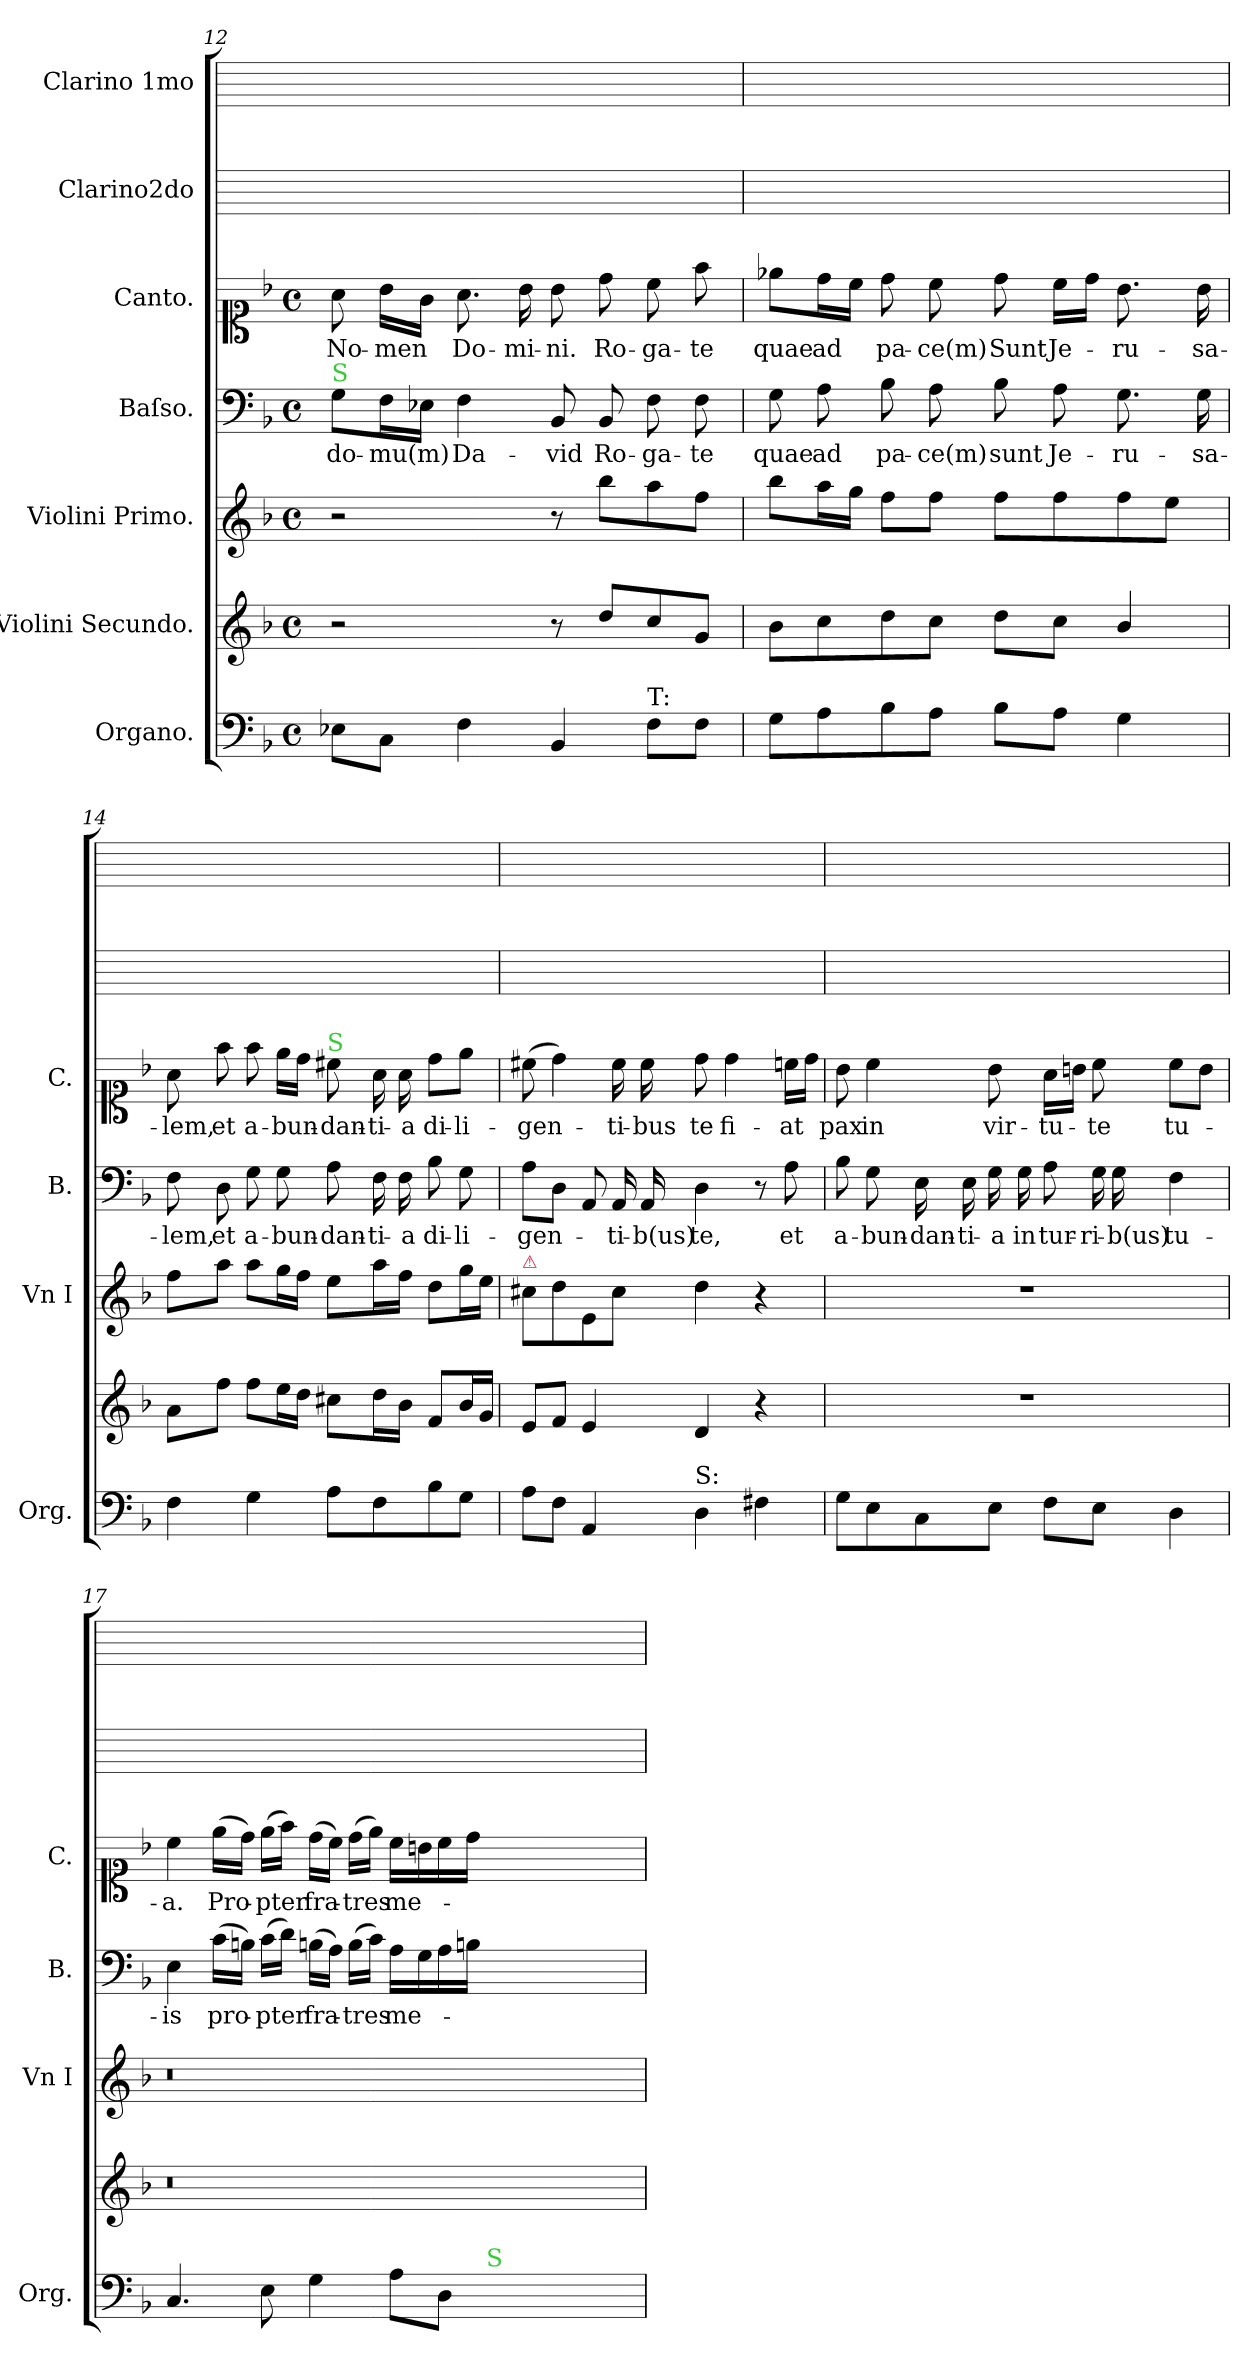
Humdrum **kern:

**kern	**kern	**kern	**kern	**text	**kern	**text	**kern	**kern
*part7	*part6	*part5	*part4	*part4	*part3	*part3	*part2	*part1
*staff7	*staff6	*staff5	*staff4	*staff4	*staff3	*staff3	*staff2	*staff1
*I"Organo.	*I"Violini Secundo.	*I"Violini Primo.	*I"Baſso.	*	*I"Canto.	*	*I"Clarino2do	*I"Clarino 1mo
*I'Org.	*	*I'Vn I	*I'B.	*	*I'C.	*	*	*
*clefF4	*clefG2	*clefG2	*clefF4	*	*clefC1	*	*	*
*k[b-]	*k[b-]	*k[b-]	*k[b-]	*	*k[b-]	*	*	*
*M4/4	*M4/4	*M4/4	*M4/4	*	*M4/4	*	*	*
*met(c)	*met(c)	*met(c)	*met(c)	*	*met(c)	*	*	*
=12	=12	=12	=12	=12	=12	=12	=12	=12
!	!	!	!LO:TX:a:color=limegreen:t=S	!	!	!	!	!
8E-X\L	2r	2r	8G\L	do-	8a\	No-	1ryy	1ryy
8C\J	.	.	16F\L	-mu(m)	16b-\LL	-men	.	.
.	.	.	16E-X\JJ	.	16g\JJ	.	.	.
4F\	.	.	4F\	Da-	8.a\	Do-	.	.
.	.	.	.	.	16b-\	-mi-	.	.
4BB-/	8r	8r	8BB-/	-vid	8b-\	-ni.	.	.
.	8dd/L	8bb-\L	8BB-/	Ro-	8dd\	Ro-	.	.
!LO:TX:a:t=T&colon;	!	!	!	!	!	!	!	!
8F\L	8cc/	8aa\	8F\	-ga-	8cc\	-ga-	.	.
8F\J	8g/J	8ff\J	8F\	-te	8ff\	-te	.	.
=13	=13	=13	=13	=13	=13	=13	=13	=13
8G\L	8b-\L	8bb-\L	8G\	quae	8ee-X\L	quae	1ryy	1ryy
8A\	8cc\	16aa\L	8A\	ad	16dd\L	ad	.	.
.	.	16gg\JJ	.	.	16cc\JJ	.	.	.
8B-\	8dd\	8ff\L	8B-\	pa-	8dd\	pa-	.	.
8A\J	8cc\J	8ff\J	8A\	-ce(m)	8cc\	-ce(m)	.	.
8B-\L	8dd\L	8ff\L	8B-\	sunt	8dd\	Sunt	.	.
8A\J	8cc\J	8ff\	8A\	Je-	16cc\LL	Je-	.	.
.	.	.	.	.	16dd\JJ	.	.	.
4G\	4b-/	8ff\	8.G\	-ru-	8.b-\	-ru-	.	.
.	.	8ee\J	.	.	.	.	.	.
.	.	.	16G\	-sa-	16b-\	-sa-	.	.
=14	=14	=14	=14	=14	=14	=14	=14	=14
4F\	8a\L	8ff\L	8F\	-lem,	8a\	-lem,	1ryy	1ryy
.	8ff\J	8aa\J	8D\	et	8ff\	et	.	.
4G\	8ff\L	8aa\L	8G\	a-	8ff\	a-	.	.
.	16ee\L	16gg\L	8G\	-bun-	16ee\LL	-bun-	.	.
.	16dd\JJ	16ff\JJ	.	.	16dd\JJ	.	.	.
!	!	!	!	!	!LO:TX:a:color=limegreen:t=S	!	!	!
8A\L	8cc#X\L	8ee\L	8A\	-dan-	8cc#X\	-dan-	.	.
8F\	16dd\L	16aa\L	16F\	-ti-	16a\	-ti-	.	.
.	16b-\JJ	16ff\JJ	16F\	-a	16a\	-a	.	.
8B-\	8f/L	8dd\L	8B-\	di-	8dd\L	di-	.	.
8G\J	16b-/L	16gg\L	8G\	-li-	8ee\J	-li-	.	.
.	16g/JJ	16ee\JJ	.	.	.	.	.	.
=15	=15	=15	=15	=15	=15	=15	=15	=15
!	!	!LO:TX:a:color=crimson:t=⚠	!	!	!	!	!	!
8A\L	8e/L	8cc#X\L	8A\L	-gen-	(8cc#X\	-gen-	1ryy	1ryy
8F\J	8f/J	8dd\	8D\J	.	4dd\)	.	.	.
4AA/	4e/	8e/	8AA/	.	.	.	.	.
.	.	8cc#\J	16AA/	-ti-	16cc#\	-ti-	.	.
.	.	.	16AA/	-b(us)	16cc#\	-bus	.	.
!LO:TX:a:t=S&colon;	!	!	!	!	!	!	!	!
4D\	4d/	4dd\	4D\	te,	8dd\	te	.	.
.	.	.	.	.	4dd\	fi-	.	.
4F#X\	4r	4r	8r	.	.	.	.	.
.	.	.	8A\	et	16ccn\LL	-at	.	.
.	.	.	.	.	16dd\JJ	.	.	.
=16	=16	=16	=16	=16	=16	=16	=16	=16
8G\L	1r	1r	8B-\	a-	8b-\	pax	1ryy	1ryy
8E\	.	.	8G\	-bun-	4cc\	in	.	.
8C\	.	.	16E\	-dan-	.	.	.	.
.	.	.	16E\	-ti-	.	.	.	.
8E\J	.	.	16G\	-a	8b-\	vir-	.	.
.	.	.	16G\	in	.	.	.	.
8F\L	.	.	8A\	tur-	16a\LL	-tu-	.	.
.	.	.	.	.	16bn\JJ	.	.	.
8E\J	.	.	16G\	-ri-	8cc\	-te	.	.
.	.	.	16G\	-b(us)	.	.	.	.
4D\	.	.	4F\	tu-	8cc\L	tu-	.	.
.	.	.	.	.	8b\J	.	.	.
=17	=17	=17	=17	=17	=17	=17	=17	=17
4.C/	0.r	0.r	4E\	-is	4cc\	-a.	1ryy	1ryy
.	.	.	(16c\LL	pro-	(16ee\LL	Pro-	.	.
.	.	.	16Bn\JJ)	.	16dd\JJ)	.	.	.
8E\	.	.	(16c\LL	-pter	(16ee\LL	-pter	.	.
.	.	.	16d\JJ)	.	16ff\JJ)	.	.	.
4G\	.	.	(16Bn\LL	fra-	(16dd\LL	fra-	.	.
.	.	.	16A\JJ)	.	16cc\JJ)	.	.	.
.	.	.	(16B\LL	-tres	(16dd\LL	-tres	.	.
.	.	.	16c\JJ)	.	16ee\JJ)	.	.	.
8A\L	.	.	16A\LL	me-	16cc\LL	me-	.	.
.	.	.	16G\	.	16bn\	.	.	.
8D\J	.	.	16A\	.	16cc\	.	.	.
.	.	.	16Bn\JJ	.	16dd\JJ	.	.	.
!LO:TX:a:color=limegreen:t=S	!	!	!	!	!	!	!	!
0ryy	.	.	0ryy	.	0ryy	.	0ryy	0ryy
=	=	=	=	=	=	=	=	=
*-	*-	*-	*-	*-	*-	*-	*-	*-
